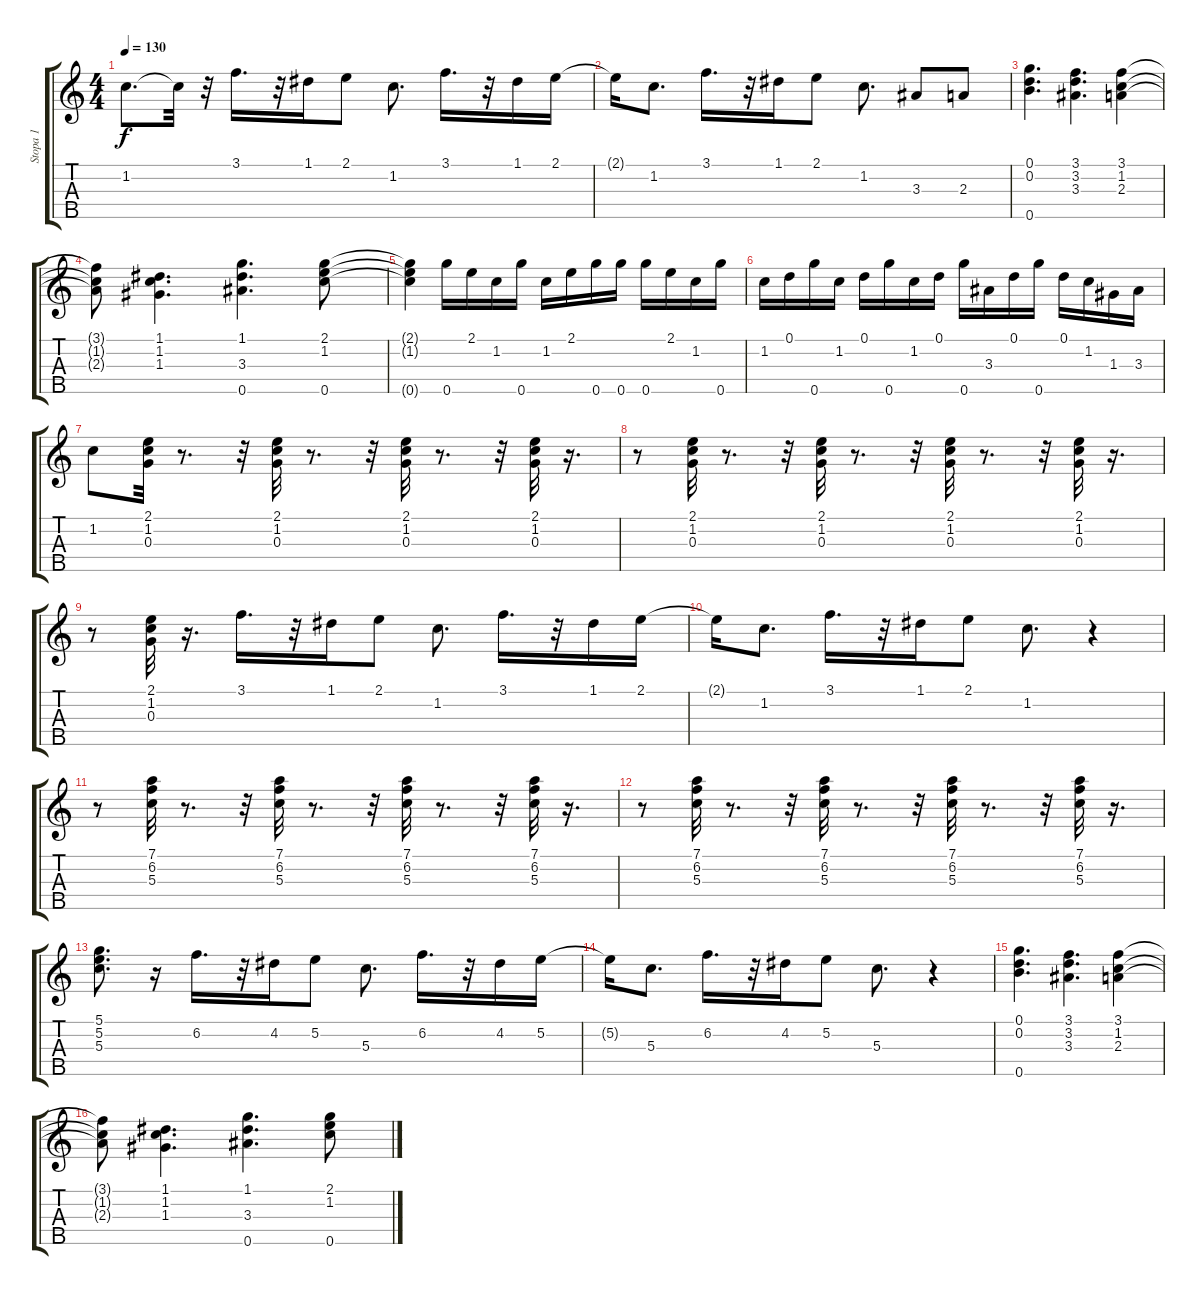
\track ("Stopa 1" "Stopa 1") {instrument banjo}
\staff {score tabs}
\tuning (D4 B3 G3 C3 G4) {hide}
\displaytranspose 12
\ts (4 4)
\tempo 130
\clef g2
\ks c
1.2.8{d dy f} 1.2{t}.32 r.32 3.1.16{d volume 12} r.32 1.1.16 2.1.8 1.2.8{d} 3.1.16{d} r.32 1.1.16 2.1.16 |
2.1{t}.16 1.2.8{d} 3.1.16{d} r.32 1.1.16 2.1.8 1.2.8{d} 3.3.8 2.3.8 |
(0.1 0.2 0.5).4{d volume 9} (3.1 3.2 3.3).4{d} (3.1 1.2 2.3).4 |
(3.1{t} 1.2{t} 2.3{t}).8 (1.1 1.2 1.3).4{d} (1.1 3.3 0.5).4{d} (2.1 1.2 0.5).8 |
(2.1{t} 1.2{t} 0.5{t}).4 0.5.16 2.1.16 1.2.16 0.5.16 1.2.16 2.1.16 0.5.16 0.5.16 0.5.16 2.1.16 1.2.16 0.5.16 |
1.2.16 0.1.16 0.5.16 1.2.16 0.1.16 0.5.16 1.2.16 0.1.16 0.5.16 3.3.16 0.1.16 0.5.16 0.1.16 1.2.16 1.3.16 3.3.16 |
1.2.8 (2.1 1.2 0.3).32 r.8{d} r.32 (2.1 1.2 0.3).32 r.8{d} r.32 (2.1 1.2 0.3).32 r.8{d} r.32 (2.1 1.2 0.3).32 r.16{d} |
r.8 (2.1 1.2 0.3).32 r.8{d} r.32 (2.1 1.2 0.3).32 r.8{d} r.32 (2.1 1.2 0.3).32 r.8{d} r.32 (2.1 1.2 0.3).32 r.16{d} |
r.8 (2.1 1.2 0.3).32 r.16{d} 3.1.16{d volume 13} r.32 1.1.16 2.1.8 1.2.8{d} 3.1.16{d} r.32 1.1.16 2.1.16 |
2.1{t}.16 1.2.8{d} 3.1.16{d} r.32 1.1.16 2.1.8 1.2.8{d} r.4 |
r.8 (7.1 6.2 5.3).32{volume 9} r.8{d} r.32 (7.1 6.2 5.3).32 r.8{d} r.32 (7.1 6.2 5.3).32 r.8{d} r.32 (7.1 6.2 5.3).32 r.16{d} |
r.8 (7.1 6.2 5.3).32 r.8{d} r.32 (7.1 6.2 5.3).32 r.8{d} r.32 (7.1 6.2 5.3).32 r.8{d} r.32 (7.1 6.2 5.3).32 r.16{d} |
(5.1 5.2 5.3).8{d} r.16 6.2.16{d volume 12} r.32 4.2.16{volume 12} 5.2.8 5.3.8{d} 6.2.16{d} r.32 4.2.16 5.2.16 |
5.2{t}.16 5.3.8{d} 6.2.16{d} r.32 4.2.16 5.2.8 5.3.8{d} r.4 |
(0.1 0.2 0.5).4{d volume 9} (3.1 3.2 3.3).4{d volume 8} (3.1 1.2 2.3).4 |
(3.1{t} 1.2{t} 2.3{t}).8 (1.1 1.2 1.3).4{d} (1.1 3.3 0.5).4{d} (2.1 1.2 0.5).8
